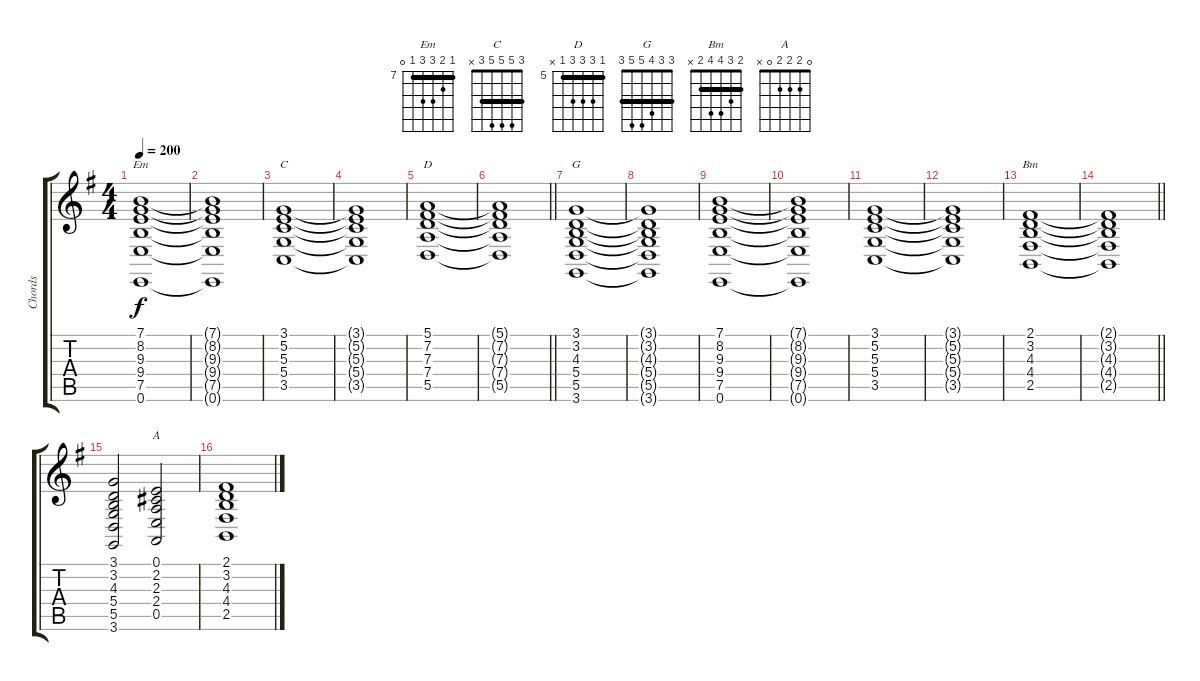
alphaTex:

\track ("Chords" "Chords") {instrument stringensemble1}
\staff {score tabs}
\tuning (E4 B3 G3 D3 A2 E2) {hide}
\chord ("Em" 7 8 9 9 7 0) {firstfret 7 barre 7}
\chord ("C" 3 5 5 5 3 x) {barre 3}
\chord ("D" 5 7 7 7 5 x) {firstfret 5 barre 5}
\chord ("G" 3 3 4 5 5 3) {barre 3}
\chord ("Bm" 2 3 4 4 2 x) {barre 2}
\chord ("A" 0 2 2 2 0 x)
\ts (4 4)
\tempo 200
\clef g2
\ks g
(7.1 8.2 9.3 9.4 7.5 0.6).1{ch "Em" dy f} |
(7.1{t} 8.2{t} 9.3{t} 9.4{t} 7.5{t} 0.6{t}).1 |
(3.1 5.2 5.3 5.4 3.5).1{ch "C"} |
(3.1{t} 5.2{t} 5.3{t} 5.4{t} 3.5{t}).1 |
(5.1 7.2 7.3 7.4 5.5).1{ch "D"} |
\barLineRight lightlight
(5.1{t} 7.2{t} 7.3{t} 7.4{t} 5.5{t}).1 |
\section ("" "")
(3.1 3.2 4.3 5.4 5.5 3.6).1{ch "G"} |
(3.1{t} 3.2{t} 4.3{t} 5.4{t} 5.5{t} 3.6{t}).1 |
(7.1 8.2 9.3 9.4 7.5 0.6).1 |
(7.1{t} 8.2{t} 9.3{t} 9.4{t} 7.5{t} 0.6{t}).1 |
(3.1 5.2 5.3 5.4 3.5).1 |
(3.1{t} 5.2{t} 5.3{t} 5.4{t} 3.5{t}).1 |
(2.1 3.2 4.3 4.4 2.5).1{ch "Bm"} |
\barLineRight lightlight
(2.1{t} 3.2{t} 4.3{t} 4.4{t} 2.5{t}).1 |
\section ("" "")
(3.1 3.2 4.3 5.4 5.5 3.6).2 (0.1 2.2 2.3 2.4 0.5).2{ch "A"} |
(2.1 3.2 4.3 4.4 2.5).1
